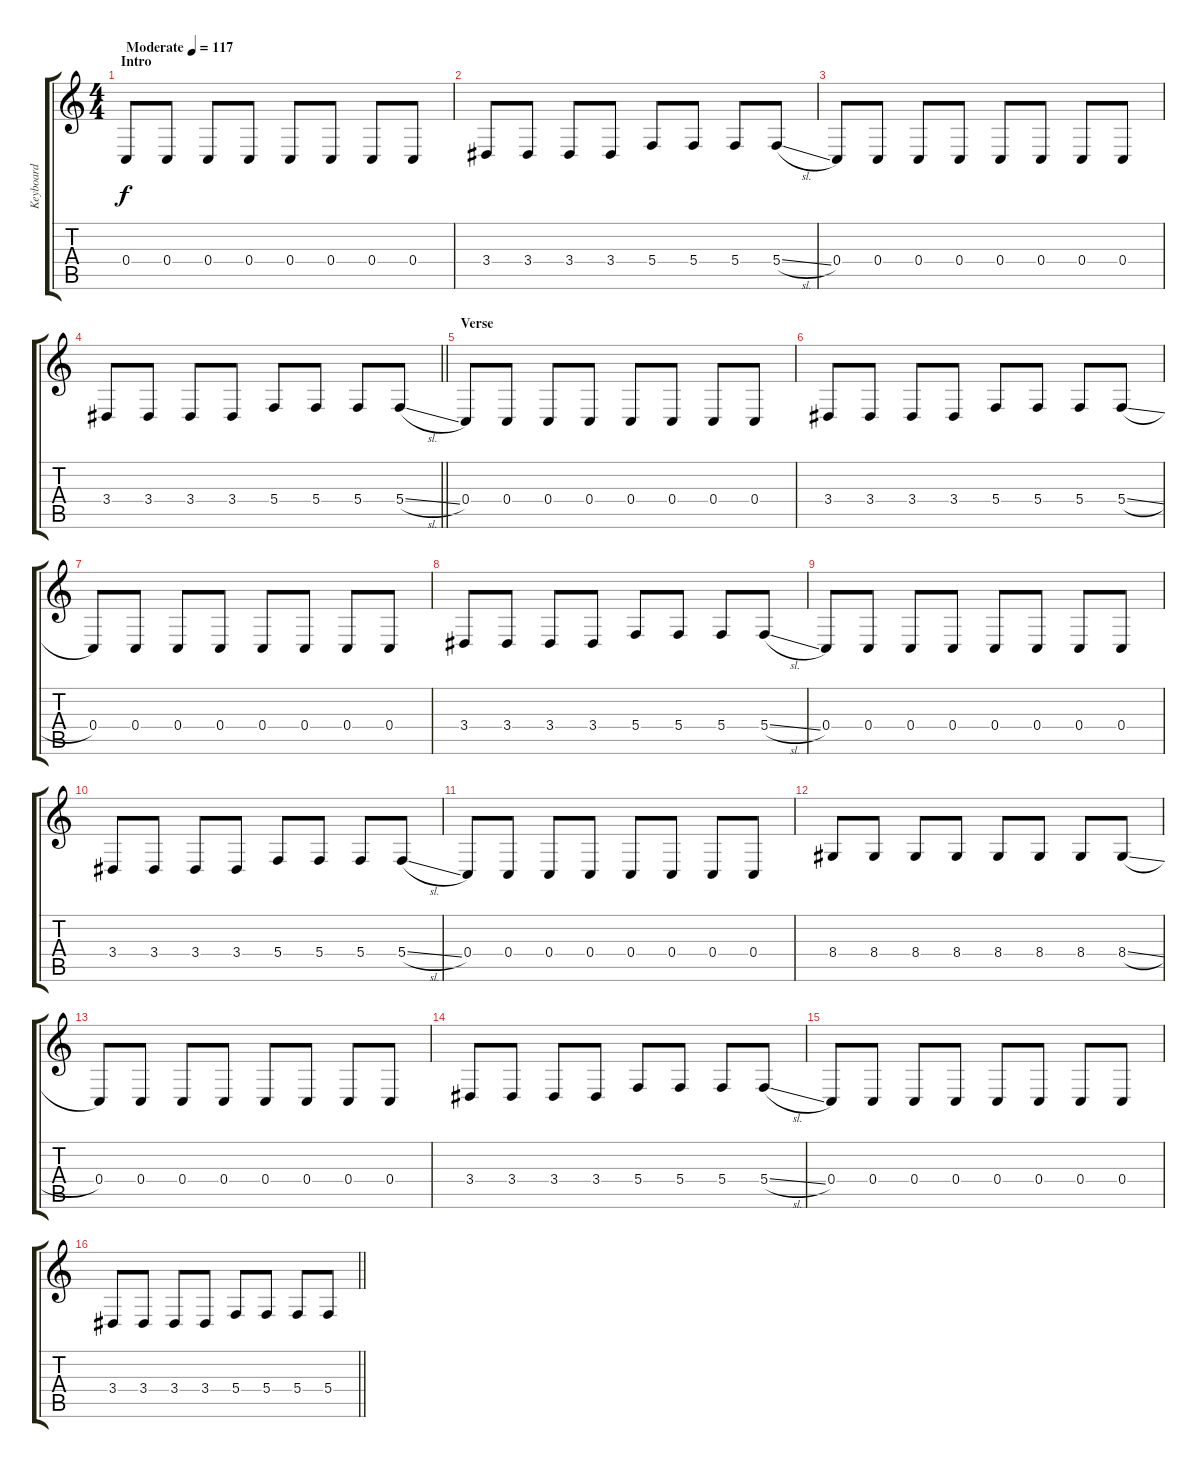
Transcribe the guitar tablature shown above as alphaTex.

\track ("Keyboard" "Keyboard") {instrument lead2sawtooth}
\staff {score tabs}
\tuning (D4 A3 F3 C3 G2 C2) {hide}
\ts (4 4)
\section ("" "Intro")
\tempo (117 "Moderate")
\clef g2
\ks c
0.4.8{dy f instrument lead2sawtooth} 0.4.8 0.4.8 0.4.8 0.4.8 0.4.8 0.4.8 0.4.8 |
3.4.8 3.4.8 3.4.8 3.4.8 5.4.8 5.4.8 5.4.8 5.4{sl}.8 |
0.4.8 0.4.8 0.4.8 0.4.8 0.4.8 0.4.8 0.4.8 0.4.8 |
\barLineRight lightlight
3.4.8 3.4.8 3.4.8 3.4.8 5.4.8 5.4.8 5.4.8 5.4{sl}.8 |
\section ("" "Verse")
0.4.8 0.4.8 0.4.8 0.4.8 0.4.8 0.4.8 0.4.8 0.4.8 |
3.4.8 3.4.8 3.4.8 3.4.8 5.4.8 5.4.8 5.4.8 5.4{sl}.8 |
0.4.8 0.4.8 0.4.8 0.4.8 0.4.8 0.4.8 0.4.8 0.4.8 |
3.4.8 3.4.8 3.4.8 3.4.8 5.4.8 5.4.8 5.4.8 5.4{sl}.8 |
0.4.8 0.4.8 0.4.8 0.4.8 0.4.8 0.4.8 0.4.8 0.4.8 |
3.4.8 3.4.8 3.4.8 3.4.8 5.4.8 5.4.8 5.4.8 5.4{sl}.8 |
0.4.8 0.4.8 0.4.8 0.4.8 0.4.8 0.4.8 0.4.8 0.4.8 |
8.4.8 8.4.8 8.4.8 8.4.8 8.4.8 8.4.8 8.4.8 8.4{sl}.8 |
0.4.8 0.4.8 0.4.8 0.4.8 0.4.8 0.4.8 0.4.8 0.4.8 |
3.4.8 3.4.8 3.4.8 3.4.8 5.4.8 5.4.8 5.4.8 5.4{sl}.8 |
0.4.8 0.4.8 0.4.8 0.4.8 0.4.8 0.4.8 0.4.8 0.4.8 |
\barLineRight lightlight
3.4.8 3.4.8 3.4.8 3.4.8 5.4.8 5.4.8 5.4.8 5.4{sl}.8
